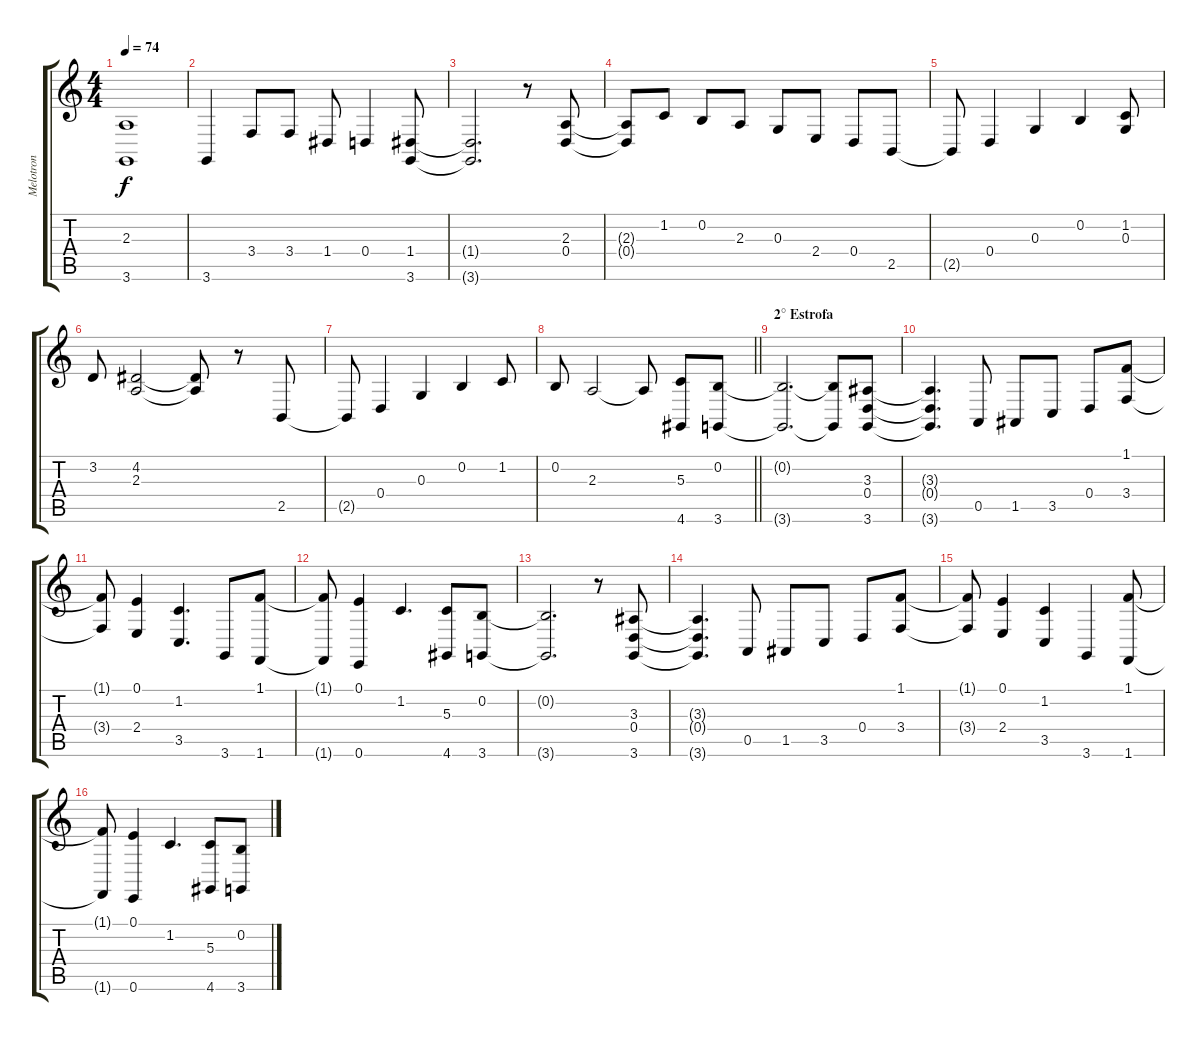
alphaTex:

\track ("Melotron" "Melotron") {instrument clavinet}
\staff {score tabs}
\tuning (E4 B3 G3 D3 A2 E2) {hide}
\ts (4 4)
\tempo 74
\clef g2
\ks c
(2.3 3.6).1{dy f} |
3.6.4 3.4.8 3.4.8 1.4.8 0.4.4 (1.4 3.6).8 |
(1.4{t} 3.6{t}).2{d} r.8 (2.3 0.4).8 |
(2.3{t} 0.4{t}).8 1.2.8 0.2.8 2.3.8 0.3.8 2.4.8 0.4.8 2.5.8 |
2.5{t}.8 0.4.4 0.3.4 0.2.4 (1.2 0.3).8 |
3.2.8 (4.2 2.3).2 (4.2{t} 2.3{t}).8 r.8 2.5.8 |
2.5{t}.8 0.4.4 0.3.4 0.2.4 1.2.8 |
\barLineRight lightlight
0.2.8 2.3.2 2.3{t}.8 (5.3 4.6).8 (0.2 3.6).8 |
\section ("" "2° Estrofa")
(0.2{t} 3.6{t}).2{d} (0.2{t} 3.6{t}).8 (3.3 0.4 3.6).8 |
(3.3{t} 0.4{t} 3.6{t}).4{d} 0.5.8 1.5.8 3.5.8 0.4.8 (1.1 3.4).8 |
(1.1{t} 3.4{t}).8 (0.1 2.4).4 (1.2 3.5).4{d} 3.6.8 (1.1 1.6).8 |
(1.1{t} 1.6{t}).8 (0.1 0.6).4 1.2.4{d} (5.3 4.6).8 (0.2 3.6).8 |
(0.2{t} 3.6{t}).2{d} r.8 (3.3 0.4 3.6).8 |
(3.3{t} 0.4{t} 3.6{t}).4{d} 0.5.8 1.5.8 3.5.8 0.4.8 (1.1 3.4).8 |
(1.1{t} 3.4{t}).8 (0.1 2.4).4 (1.2 3.5).4 3.6.4 (1.1 1.6).8 |
(1.1{t} 1.6{t}).8 (0.1 0.6).4 1.2.4{d} (5.3 4.6).8 (0.2 3.6).8
